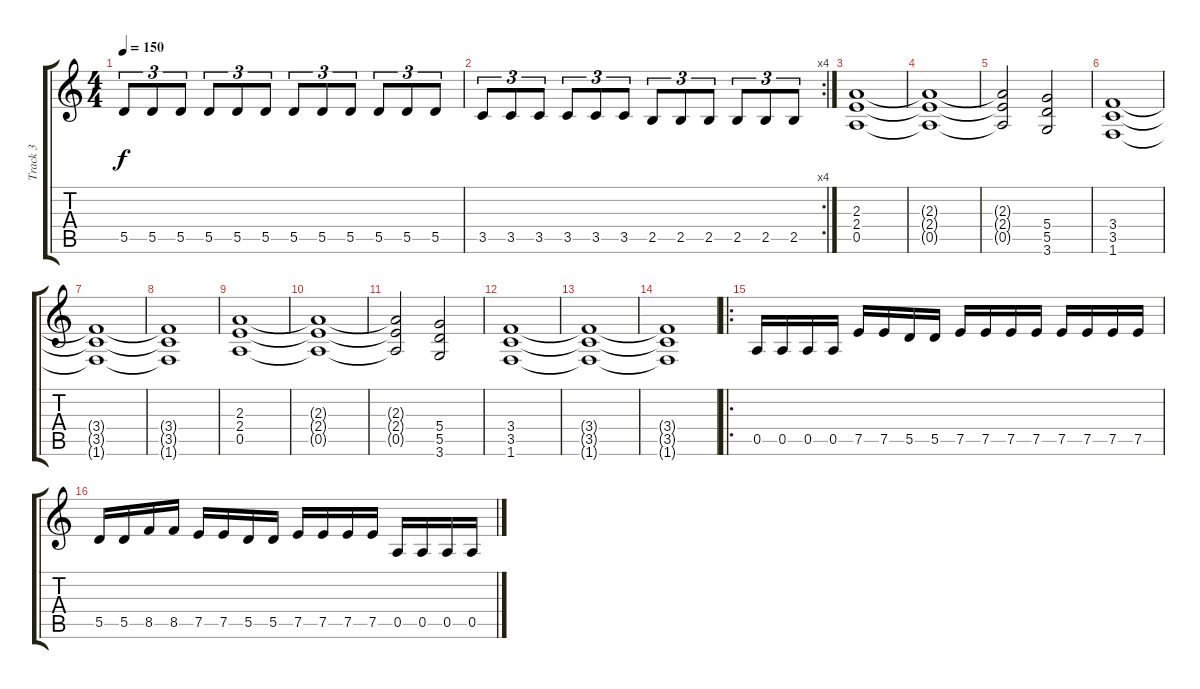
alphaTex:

\track ("Track 3" "Track 3") {instrument distortionguitar}
\staff {score tabs}
\tuning (E4 B3 G3 D3 A2 E2) {hide}
\ts (4 4)
\tempo 150
\clef g2
\ks c
5.5.8{tu (3 2) dy f} 5.5.8{tu (3 2)} 5.5.8{tu (3 2)} 5.5.8{tu (3 2)} 5.5.8{tu (3 2)} 5.5.8{tu (3 2)} 5.5.8{tu (3 2)} 5.5.8{tu (3 2)} 5.5.8{tu (3 2)} 5.5.8{tu (3 2)} 5.5.8{tu (3 2)} 5.5.8{tu (3 2)} |
\rc 4
3.5.8{tu (3 2)} 3.5.8{tu (3 2)} 3.5.8{tu (3 2)} 3.5.8{tu (3 2)} 3.5.8{tu (3 2)} 3.5.8{tu (3 2)} 2.5.8{tu (3 2)} 2.5.8{tu (3 2)} 2.5.8{tu (3 2)} 2.5.8{tu (3 2)} 2.5.8{tu (3 2)} 2.5.8{tu (3 2)} |
(2.3 2.4 0.5).1 |
(2.3{t} 2.4{t} 0.5{t}).1 |
(2.3{t} 2.4{t} 0.5{t}).2 (5.4 5.5 3.6).2 |
(3.4 3.5 1.6).1 |
(3.4{t} 3.5{t} 1.6{t}).1 |
(3.4{t} 3.5{t} 1.6{t}).1 |
(2.3 2.4 0.5).1 |
(2.3{t} 2.4{t} 0.5{t}).1 |
(2.3{t} 2.4{t} 0.5{t}).2 (5.4 5.5 3.6).2 |
(3.4 3.5 1.6).1 |
(3.4{t} 3.5{t} 1.6{t}).1 |
(3.4{t} 3.5{t} 1.6{t}).1 |
\ro
0.5.16 0.5.16 0.5.16 0.5.16 7.5.16 7.5.16 5.5.16 5.5.16 7.5.16 7.5.16 7.5.16 7.5.16 7.5.16 7.5.16 7.5.16 7.5.16 |
5.5.16 5.5.16 8.5.16 8.5.16 7.5.16 7.5.16 5.5.16 5.5.16 7.5.16 7.5.16 7.5.16 7.5.16 0.5.16 0.5.16 0.5.16 0.5.16
